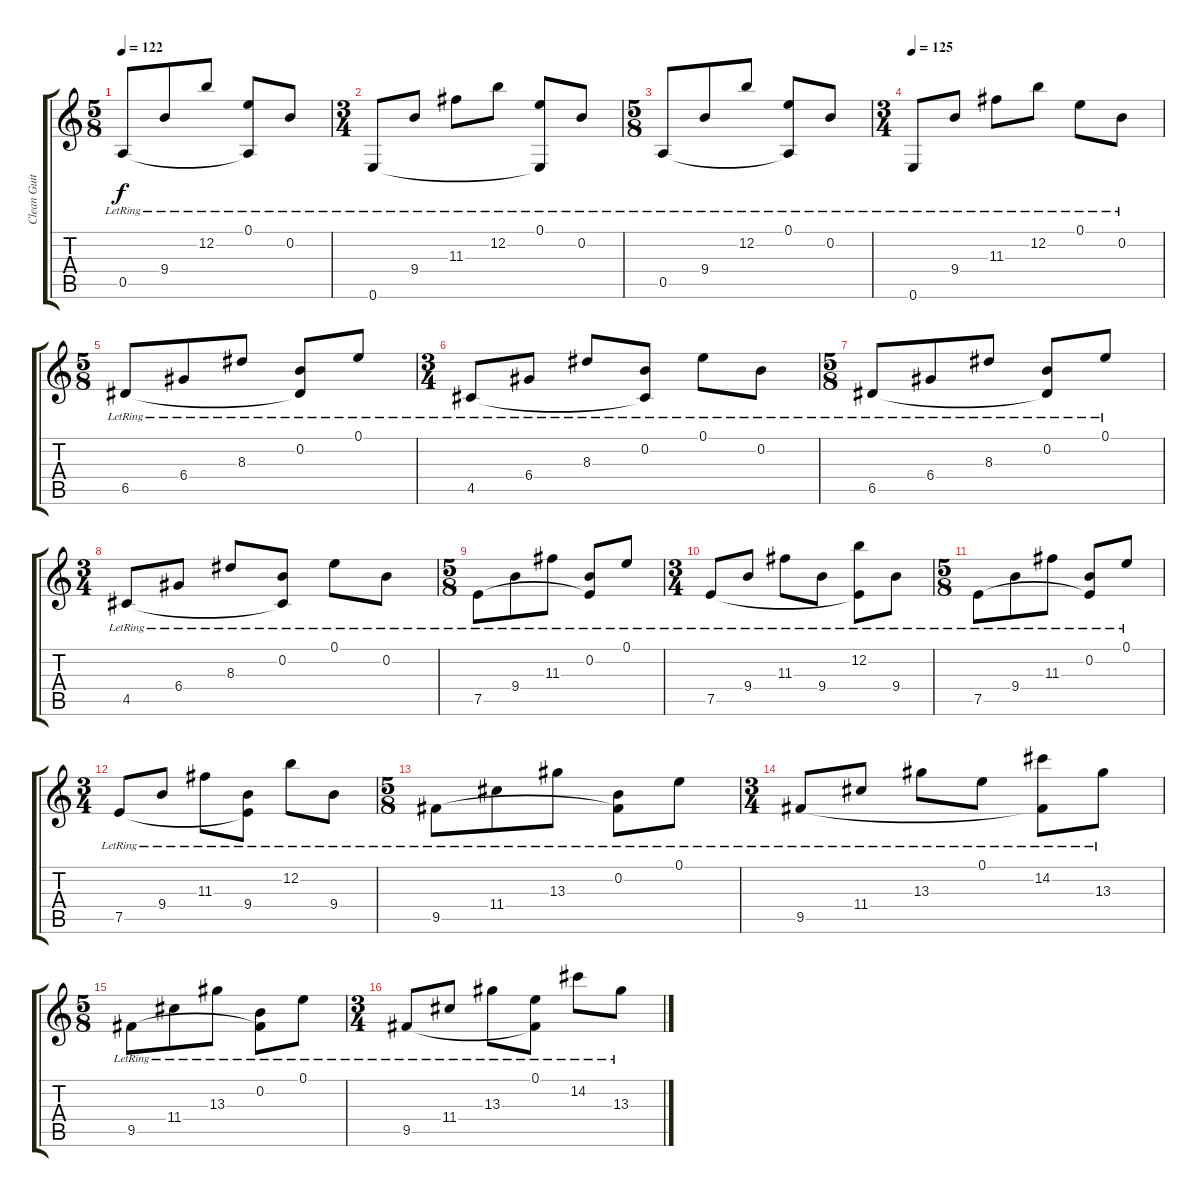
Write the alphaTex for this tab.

\track ("Clean Guitar" "Clean Guit") {instrument electricguitarclean}
\staff {score tabs}
\tuning (E4 B3 G3 D3 A2 E2) {hide}
\ts (5 8)
\tempo 122
\clef g2
\ks c
0.5{lr}.8{dy f} 9.4{lr}.8 12.2{lr}.8 (0.1{lr} 0.5{t}).8 0.2{lr}.8 |
\ts (3 4)
0.6{lr}.8 9.4{lr}.8 11.3{lr}.8 12.2{lr}.8 (0.1{lr} 0.6{t}).8 0.2{lr}.8 |
\ts (5 8)
0.5{lr}.8 9.4{lr}.8 12.2{lr}.8 (0.1{lr} 0.5{t}).8 0.2{lr}.8 |
\ts (3 4)
\tempo 125
0.6{lr}.8 9.4{lr}.8 11.3{lr}.8 12.2{lr}.8 0.1{lr}.8 0.2{lr}.8 |
\ts (5 8)
6.5{lr}.8 6.4{lr}.8 8.3{lr}.8 (0.2{lr} 6.5{t}).8 0.1{lr}.8 |
\ts (3 4)
4.5{lr}.8 6.4{lr}.8 8.3{lr}.8 (0.2{lr} 4.5{t}).8 0.1{lr}.8 0.2{lr}.8 |
\ts (5 8)
6.5{lr}.8 6.4{lr}.8 8.3{lr}.8 (0.2{lr} 6.5{t}).8 0.1{lr}.8 |
\ts (3 4)
4.5{lr}.8 6.4{lr}.8 8.3{lr}.8 (0.2{lr} 4.5{t}).8 0.1{lr}.8 0.2{lr}.8 |
\ts (5 8)
7.5{lr}.8 9.4{lr}.8 11.3{lr}.8 (0.2{lr} 7.5{t}).8 0.1{lr}.8 |
\ts (3 4)
7.5{lr}.8 9.4{lr}.8 11.3{lr}.8 9.4{lr}.8 (12.2{lr} 7.5{t}).8 9.4{lr}.8 |
\ts (5 8)
7.5{lr}.8 9.4{lr}.8 11.3{lr}.8 (0.2{lr} 7.5{t}).8 0.1{lr}.8 |
\ts (3 4)
7.5{lr}.8 9.4{lr}.8 11.3{lr}.8 (9.4{lr} 7.5{t}).8 12.2{lr}.8 9.4{lr}.8 |
\ts (5 8)
9.5{lr}.8 11.4{lr}.8 13.3{lr}.8 (0.2{lr} 9.5{t}).8 0.1{lr}.8 |
\ts (3 4)
9.5{lr}.8 11.4{lr}.8 13.3{lr}.8 0.1{lr}.8 (14.2{lr} 9.5{t}).8 13.3{lr}.8 |
\ts (5 8)
9.5{lr}.8 11.4{lr}.8 13.3{lr}.8 (0.2{lr} 9.5{t}).8 0.1{lr}.8 |
\ts (3 4)
9.5{lr}.8 11.4{lr}.8 13.3{lr}.8 (0.1{lr} 9.5{t}).8 14.2{lr}.8 13.3{lr}.8
